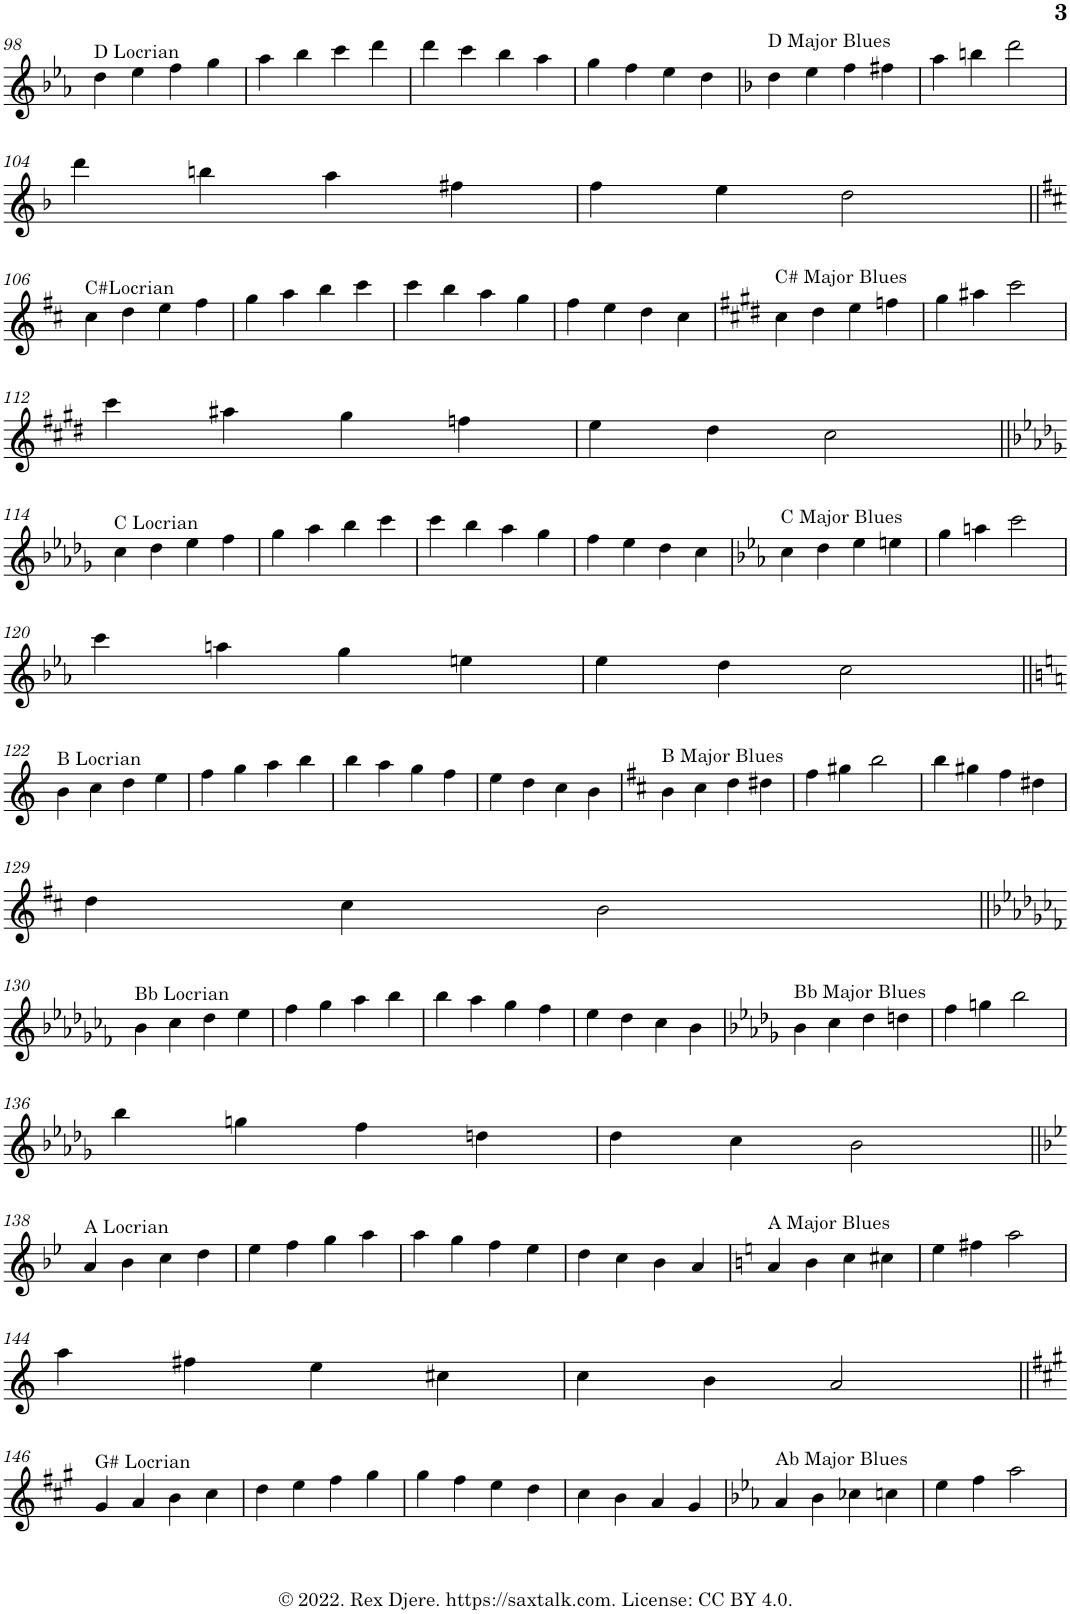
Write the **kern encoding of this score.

**kern
*part1
*staff1
*I"Alto Saxophone
*I'A. Sax.
!!LO:PB:g=z
*clefG2
*Trd5c9
*k[b-e-a-]
*M4/4
=98
!LO:TX:a:t=D Locrian
4dd\
4ee-\
4ff\
4gg\
=99
4aa-\
4bb-\
4ccc\
4ddd\
=100
4ddd\
4ccc\
4bb-\
4aa-\
=101
4gg\
4ff\
4ee-\
4dd\
=102
*k[b-]
!LO:TX:a:t=D Major Blues
4dd\
4ee\
4ff\
4ff#X\
=103
4aa\
4bbn\
2ddd\
!!LO:LB:g=z
=104
4ddd\
4bbn\
4aa\
4ff#X\
=105
4ff\
4ee\
2dd\
!!LO:LB:g=z
=106||
*k[f#c#]
!LO:TX:a:t=C#Locrian
4cc#\
4dd\
4ee\
4ff#\
=107
4gg\
4aa\
4bb\
4ccc#\
=108
4ccc#\
4bb\
4aa\
4gg\
=109
4ff#\
4ee\
4dd\
4cc#\
=110
*k[f#c#g#d#]
!LO:TX:a:t=C# Major Blues
4cc#\
4dd#\
4ee\
4ffn\
=111
4gg#\
4aa#X\
2ccc#\
!!LO:LB:g=z
=112
4ccc#\
4aa#X\
4gg#\
4ffn\
=113
4ee\
4dd#\
2cc#\
!!LO:LB:g=z
=114||
*k[b-e-a-d-g-]
!LO:TX:a:t=C Locrian
4cc\
4dd-\
4ee-\
4ff\
=115
4gg-\
4aa-\
4bb-\
4ccc\
=116
4ccc\
4bb-\
4aa-\
4gg-\
=117
4ff\
4ee-\
4dd-\
4cc\
=118
*k[b-e-a-]
!LO:TX:a:t=C Major Blues
4cc\
4dd\
4ee-\
4een\
=119
4gg\
4aan\
2ccc\
!!LO:LB:g=z
=120
4ccc\
4aan\
4gg\
4een\
=121
4ee-\
4dd\
2cc\
!!LO:LB:g=z
=122||
*k[]
!LO:TX:a:t=B Locrian
4b\
4cc\
4dd\
4ee\
=123
4ff\
4gg\
4aa\
4bb\
=124
4bb\
4aa\
4gg\
4ff\
=125
4ee\
4dd\
4cc\
4b\
=126
*k[f#c#]
!LO:TX:a:t=B Major Blues
4b\
4cc#\
4dd\
4dd#X\
=127
4ff#\
4gg#X\
2bb\
=128
4bb\
4gg#X\
4ff#\
4dd#X\
!!LO:LB:g=z
=129
4dd\
4cc#\
2b\
!!LO:LB:g=z
=130||
*k[b-e-a-d-g-c-f-]
!LO:TX:a:t=Bb Locrian
4b-\
4cc-\
4dd-\
4ee-\
=131
4ff-\
4gg-\
4aa-\
4bb-\
=132
4bb-\
4aa-\
4gg-\
4ff-\
=133
4ee-\
4dd-\
4cc-\
4b-\
=134
*k[b-e-a-d-g-]
!LO:TX:a:t=Bb Major Blues
4b-\
4cc\
4dd-\
4ddn\
=135
4ff\
4ggn\
2bb-\
!!LO:LB:g=z
=136
4bb-\
4ggn\
4ff\
4ddn\
=137
4dd-\
4cc\
2b-\
!!LO:LB:g=z
=138||
*k[b-e-]
!LO:TX:a:t=A Locrian
4a/
4b-\
4cc\
4dd\
=139
4ee-\
4ff\
4gg\
4aa\
=140
4aa\
4gg\
4ff\
4ee-\
=141
4dd\
4cc\
4b-\
4a/
=142
*k[]
!LO:TX:a:t=A Major Blues
4a/
4b\
4cc\
4cc#X\
=143
4ee\
4ff#X\
2aa\
!!LO:LB:g=z
=144
4aa\
4ff#X\
4ee\
4cc#X\
=145
4cc\
4b\
2a/
!!LO:LB:g=z
=146||
*k[f#c#g#]
!LO:TX:a:t=G# Locrian
4g#/
4a/
4b\
4cc#\
=147
4dd\
4ee\
4ff#\
4gg#\
=148
4gg#\
4ff#\
4ee\
4dd\
=149
4cc#\
4b\
4a/
4g#/
=150
*k[b-e-a-]
!LO:TX:a:t=Ab Major Blues
4a-/
4b-\
4cc-X\
4ccn\
=151
4ee-\
4ff\
2aa-\
=
*-
